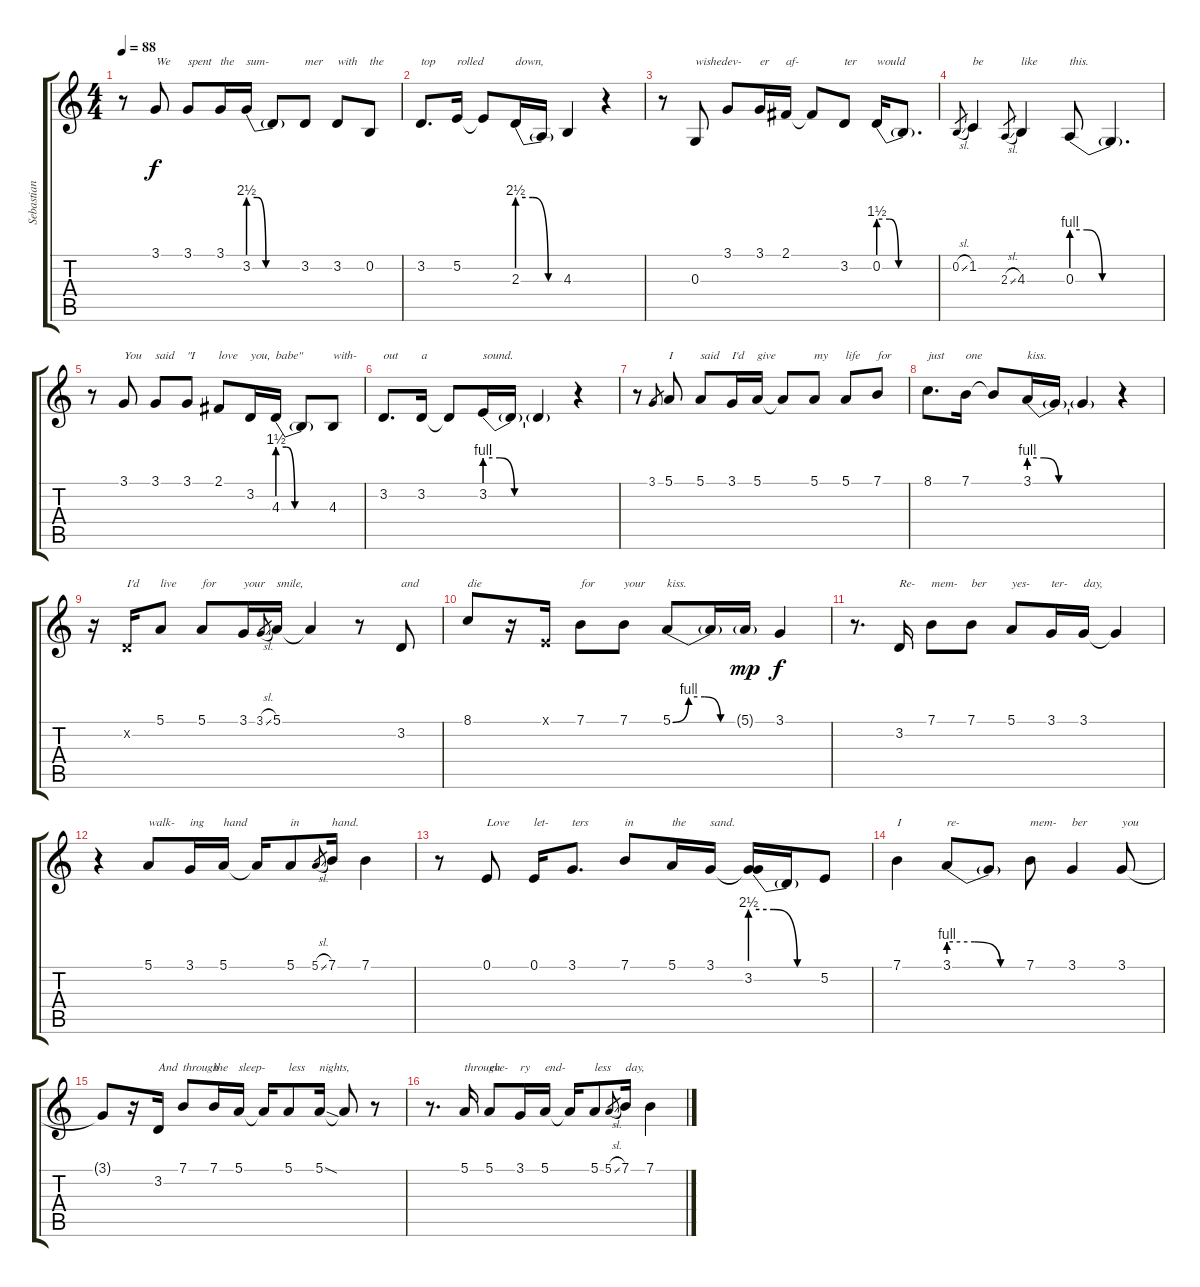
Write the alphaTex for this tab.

\track ("Sebastian Bach - Vocals" "Sebastian ") {instrument violin}
\staff {score tabs}
\tuning (E4 B3 G3 D3 A2 E2) {hide}
\ts (4 4)
\tempo 88
\clef g2
\ks c
r.8{dy f} 3.1.8{txt "We"} 3.1.8{txt "spent"} 3.1.16{txt "the"} 3.2{be (custom 0 10 10 10 20 0 40 0 60 0)}.16{txt "sum-"} 3.2{t}.8 3.2.8{txt "mer"} 3.2.8{txt "with"} 0.2.8{txt "the"} |
3.2.8{d txt "top"} 5.2.16{txt "rolled"} 5.2{t}.8 2.3{be (custom 0 10 20 10 40 0 60 0)}.16{txt "down,"} 2.3{t}.16 4.3.4 r.4 |
r.8 0.3.8{txt "wished"} 3.1.8{txt "ev-"} 3.1.16{txt "er"} 2.1.16{txt "af-"} 2.1{t}.8 3.2.8{txt "ter"} 0.2{be (custom 0 6 11 6 20 0 40 0 60 0)}.16{txt "would"} 0.2{t}.8{d} |
0.2{sl}.8{gr} 1.2.4{txt "be"} 2.3{sl}.8{gr} 4.3.4{txt "like"} 0.3{be (custom 0 4 10 4 20 0 40 0 60 0)}.8{txt "this."} 0.3{t}.4{d} |
r.8 3.1.8{txt "You"} 3.1.8{txt "said"} 3.1.8{txt "\"I"} 2.1.8{txt "love"} 3.2.16{txt "you,"} 4.3{be (custom 0 6 10 6 20 0 40 0 60 0)}.16{txt "babe\""} 4.3{t}.8 4.3.8{txt "with-"} |
3.2.8{d txt "out"} 3.2.16{txt "a"} 3.2{t}.8 3.2{be (custom 0 4 10 4 20 0 40 0 60 0)}.16{txt "sound."} 3.2{t}.16 3.2{t}.4 r.4 |
r.8 3.1.8{gr} 5.1.8{txt "I"} 5.1.8{txt "said"} 3.1.16{txt "I'd"} 5.1.16{txt "give"} 5.1{t}.8 5.1.8{txt "my"} 5.1.8{txt "life"} 7.1.8{txt "for"} |
8.1.8{d txt "just"} 7.1.16{txt "one"} 7.1{t}.8 3.1{be (custom 0 4 10 4 20 0 40 0 60 0)}.16{txt "kiss."} 3.1{t}.16 3.1{t}.4 r.4 |
r.16 3.2{x}.16{txt "I'd"} 5.1.8{txt "live"} 5.1.8{txt "for"} 3.1.16{txt "your"} 3.1{sl}.8{gr} 5.1.16{txt "smile,"} 5.1{t}.4 r.8 3.2.8{txt "and"} |
8.1.8{txt "die"} r.16 0.1{x}.16 7.1.8{txt "for"} 7.1.8{txt "your"} 5.1{be (custom 0 0 15 4 30 4 45 0 60 0)}.8{txt "kiss."} 5.1{t}.16 5.1{g}.16{dy mp} 3.1.4{dy f} |
r.8{d} 3.2.16{txt "Re-"} 7.1.8{txt "mem-"} 7.1.8{txt "ber"} 5.1.8{txt "yes-"} 3.1.16{txt "ter-"} 3.1.16{txt "day,"} 3.1{t}.4 |
r.4 5.1.8{txt "walk-"} 3.1.16{txt "ing"} 5.1.16{txt "hand"} 5.1{t}.16 5.1.8{txt "in"} 5.1{sl}.8{gr} 7.1.16{txt "hand."} 7.1.4 |
r.8 0.1.8{txt "Love"} 0.1.16{txt "let-"} 3.1.8{d txt "ters"} 7.1.8{txt "in"} 5.1.16{txt "the"} 3.1.16{txt "sand."} (3.1{t} 3.2{be (custom 0 10 20 10 40 0 60 0)}).16 3.2{t}.16 5.2.8 |
7.1.4{txt "I"} 3.1{be (custom 0 4 20 4 40 0 60 0)}.8{txt "re-"} 3.1{t}.8 7.1.8{txt "mem-"} 3.1.4{txt "ber"} 3.1.8{txt "you"} |
3.1{t}.8 r.16 3.2.16{txt "And"} 7.1.8{txt "through"} 7.1.16{txt "the"} 5.1.16{txt "sleep-"} 5.1{t}.16 5.1.8{txt "less"} 5.1{sod}.16{txt "nights,"} 5.1{t}.8 r.8 |
r.8{d} 5.1.16{txt "through"} 5.1.8{txt "eve-"} 3.1.16{txt "ry"} 5.1.16{txt "end-"} 5.1{t}.16 5.1.8{txt "less"} 5.1{sl}.8{gr} 7.1.16{txt "day,"} 7.1.4
